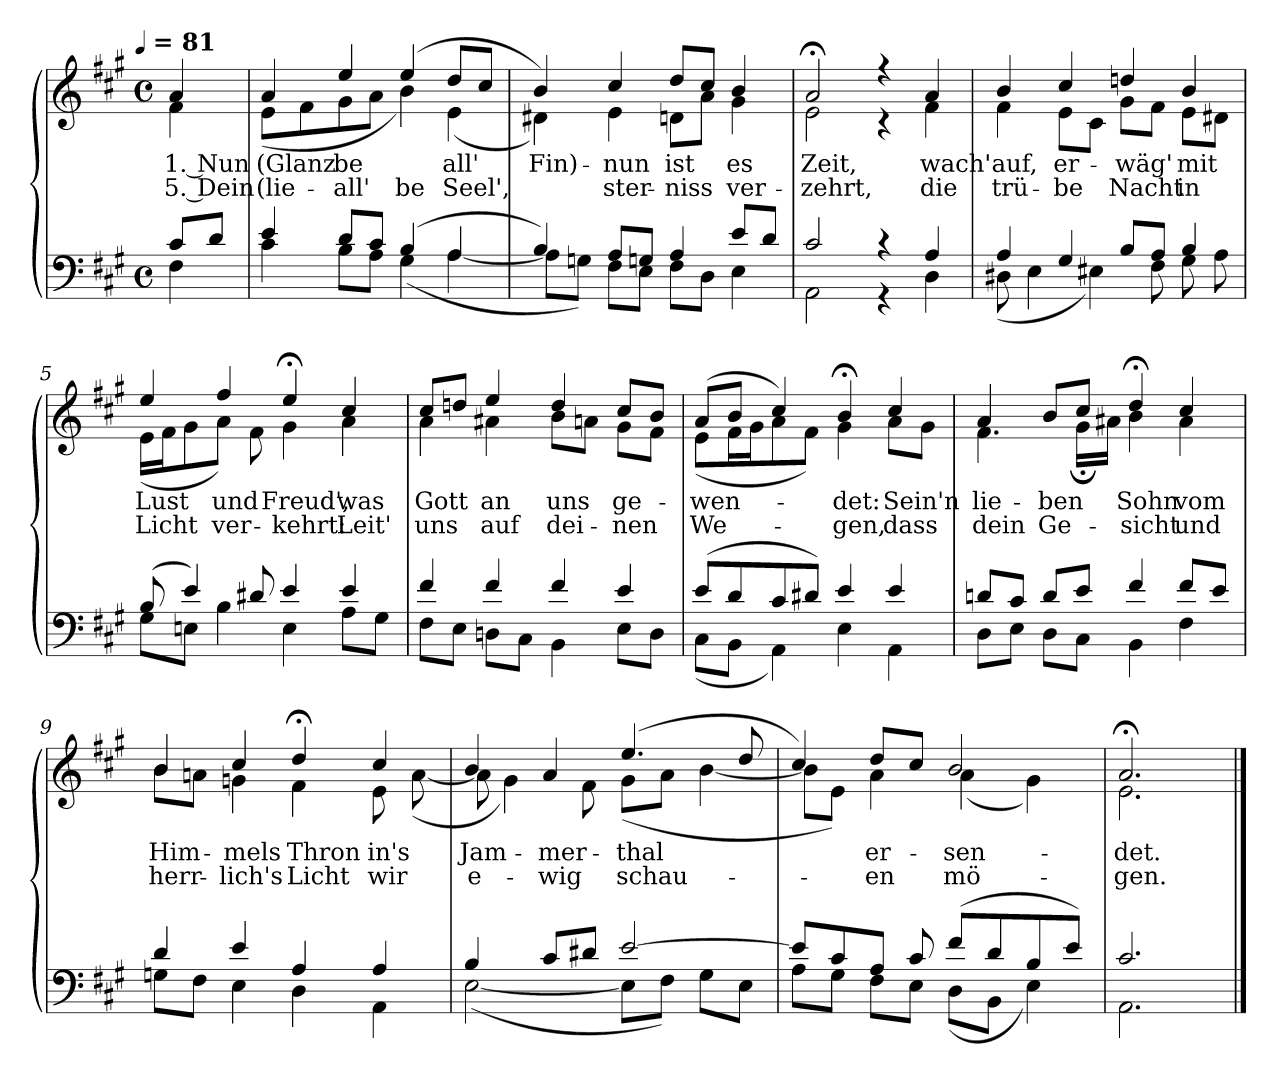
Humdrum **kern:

**kern	**kern	**text	**text	**dynam
*part1	*part1	*part1	*part1	*part1
*staff2	*staff1	*staff1	*staff1	*staff1/2
*clefF4	*clefG2	*	*	*
*k[f#c#g#]	*k[f#c#g#]	*	*	*
!!LO:TX:omd:t=[quarter] = 81
*M4/4	*M4/4	*	*	*
*met(c)	*met(c)	*	*	*
*MM81	*MM81	*	*	*
=	=	=	=	=
*^	*^	*	*	*
8c#L	4F#	4a	4f#	1. Nun	5. Dein	.
8dJ	.	.	.	.	.	.
=1	=1	=1	=1	=1	=1	=1
4e	4c#	4a	(8eL	-(Glanz	(lie-	.
.	.	.	8f#	.	.	.
8dL	8BL	4ee	8g#	-be	all'	.
8c#J	8AJ	.	8aJ	.	.	.
(4B	(4G#	(4ee	4b)	.	be	.
4A	[4A	8ddL	(4e	all'	Seel',	.
.	.	8cc#J	.	.	.	.
=2	=2	=2	=2	=2	=2	=2
4B)	8AL]	4b)	4d#X)	Fin)-	.	.
.	8GnJ)	.	.	.	.	.
8AL	8F#L	4cc#	4e	nun	-ster-	.
8GnJ	8EJ	.	.	.	.	.
4A	8F#L	8ddL	8dnL	ist	-niss	♩ = 79
.	8DJ	8cc#J	8aJ	.	.	.
8eL	4E	4b	4g#	es	ver-	♩ = 76
8dJ	.	.	.	.	.	.
=3	=3	=3	=3	=3	=3	=3
2c#	2AA	2a;<	2e	Zeit,	-zehrt,	.
4r	4r	4r	4r	.	.	.
4A	4D	4a	4f#	wach'	die	♩ = 80
!!LO:LB:g=z	!!
=4	=4	=4	=4	=4	=4	=4
4A	(8D#X	4b	4f#	auf,	trü-	.
.	4E	.	.	.	.	.
4G#	.	4cc#	8eL	er-	-be	.
.	4E#X)	.	8c#J	.	.	.
8BL	.	4ddn	8g#L	-wäg'	Nacht	.
8AJ	8F#	.	8f#J	.	.	.
4B	8G#	4b	8eL	mit	in	.
.	8A	.	8d#XJ	.	.	.
=5	=5	=5	=5	=5	=5	=5
*	*	*MM77	*	*	*	*
(8B	8G#L	4ee	(16eLL	Lust	Licht	.
.	.	.	16f#J	.	.	.
4e)	8EnJ	.	8g#	.	.	.
.	4B	4ff#	8aJ)	und	ver-	.
8d#X	.	.	8f#	.	.	.
4e	4E	4ee;<	4g#	Freud',	-kehrt:	.
4e	8AL	4cc#	4a	was	Leit'	♩ = 80
.	8G#J	.	.	.	.	.
=6	=6	=6	=6	=6	=6	=6
4f#	8F#L	8cc#L	4a	Gott	uns	.
.	8EJ	8ddnJ	.	.	.	.
4f#	8DnL	4ee	4a#X	an	auf	.
.	8C#J	.	.	.	.	.
4f#	4BB	4dd	8bL	uns	dei-	♩ = 79
.	.	.	8anJ	.	.	.
4e	8EL	8cc#L	8g#L	ge-	-nen	.
.	8DJ	8bJ	8f#J	.	.	.
=7	=7	=7	=7	=7	=7	=7
*	*	*MM78	*	*	*	*
(8eL	(8C#L	(8aL	(8eL	-wen-	We-	.
8d	8BBJ	8bJ	16f#L	.	.	♩ = 77
.	.	.	16g#J	.	.	.
8c#	4AA)	4cc#)	8a	.	.	♩ = 76
8d#XJ)	.	.	8f#J)	.	.	.
4e	4E	4b;<	4g#	-det:	-gen,	.
4e	4AA	4cc#	8aL	Sein'n	dass	♩ = 78
.	.	.	8g#J	.	.	.
!!LO:LB:g=z	!!
=8	=8	=8	=8	=8	=8	=8
8dnL	8DL	4a	4.f#	lie-	dein	.
8c#J	8EJ	.	.	.	.	.
8dL	8DL	8bL	.	-ben	Ge-	♩ = 79
8eJ	8C#J	8cc#J	16g#;LL	.	.	.
.	.	.	16a#XJJ	.	.	.
4f#	4BB	4dd;<	4b	Sohn	-sicht	.
8f#L	4F#	4cc#	4a#	vom	und	♩ = 77
8eJ	.	.	.	.	.	.
=9	=9	=9	=9	=9	=9	=9
4d	8GnL	4b	8bL	Him-	herr-	.
.	8F#J	.	8anJ	.	.	.
4e	4E	4cc#	4gn	-mels	-lich's	.
4A	4D	4dd;<	4f#	Thron	Licht	.
4A	4AA	4cc#	8e	in's	wir	♩ = 75
.	.	.	([8a	.	.	.
=10	=10	=10	=10	=10	=10	=10
4B	([2E	4b	8a]	Jam-	e-	.
.	.	.	4g#)	.	.	.
8c#L	.	4a	.	-mer-	-wig	.
8d#XJ	.	.	8f#	.	.	.
[2e	8EL]	(4.ee	(8g#L	-thal	schau-	♩ = 73
.	8F#J)	.	8aJ	.	.	.
.	8G#L	.	[4b	.	.	.
.	8EJ	8dd	.	.	.	.
=11	=11	=11	=11	=11	=11	=11
8eL]	8AL	4cc#)	8bL]	.	.	.
8c#	8G#J	.	8eJ)	.	.	.
8AJ	8F#L	8ddL	4a	er-	-en	♩ = 70
8c#	8EJ	8cc#J	.	.	.	.
(8f#L	(8DL	2b	(4a	-sen-	mö-	.
8d	8BBJ	.	.	.	.	.
8B	4E)	.	4g#)	.	.	.
8eJ)	.	.	.	.	.	.
=12	=12	=12	=12	=12	=12	=12
2.c#	2.AA	2.a;<	2.e	-det.	-gen.	.
*v	*v	*	*	*	*	*
*	*v	*v	*	*	*
==	==	==	==	==
*-	*-	*-	*-	*-
